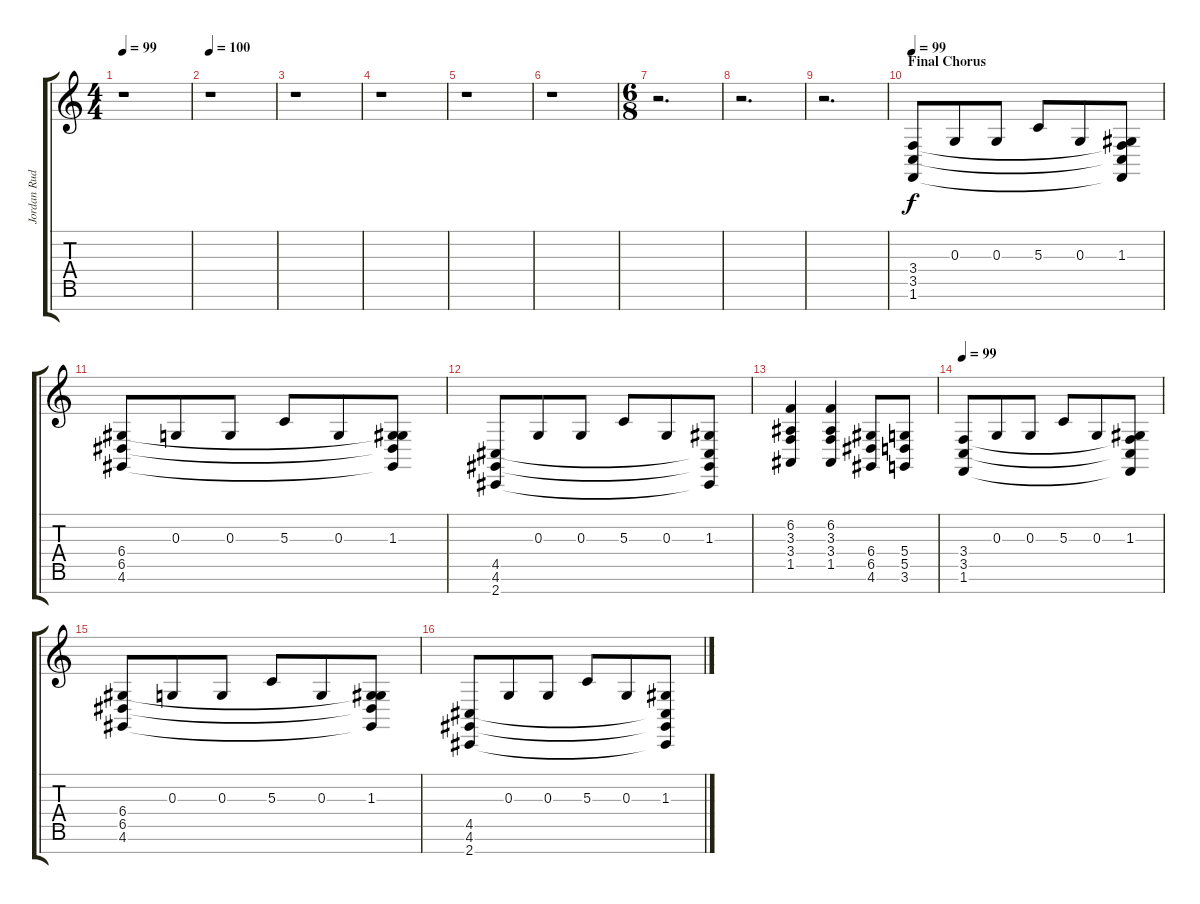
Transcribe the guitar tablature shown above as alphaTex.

\track ("Jordan Rudess" "Jordan Rud") {instrument brightacousticpiano}
\staff {score tabs}
\tuning (E4 B3 G3 D3 A2 E2 B1) {hide}
\ts (4 4)
\tempo 99
\clef g2
\ks c
r.1{dy f} |
\tempo 100
r.1 |
r.1 |
r.1 |
r.1 |
r.1 |
\ts (6 8)
r.2{d} |
r.2{d} |
r.2{d} |
\section ("" "Final Chorus")
\tempo 99
(3.4 3.5 1.6).8 0.3.8 0.3.8 5.3.8 0.3.8 (1.3 3.4{t} 3.5{t} 1.6{t}).8 |
(6.4 6.5 4.6).8 0.3.8 0.3.8 5.3.8 0.3.8 (1.3 6.4{t} 6.5{t} 4.6{t}).8 |
(4.5 4.6 2.7).8 0.3.8 0.3.8 5.3.8 0.3.8 (1.3 4.5{t} 4.6{t} 2.7{t}).8 |
(6.2 3.3 3.4 1.5).4 (6.2 3.3 3.4 1.5).4 (6.4 6.5 4.6).8 (5.4 5.5 3.6).8 |
\tempo 99
(3.4 3.5 1.6).8 0.3.8 0.3.8 5.3.8 0.3.8 (1.3 3.4{t} 3.5{t} 1.6{t}).8 |
(6.4 6.5 4.6).8 0.3.8 0.3.8 5.3.8 0.3.8 (1.3 6.4{t} 6.5{t} 4.6{t}).8 |
(4.5 4.6 2.7).8 0.3.8 0.3.8 5.3.8 0.3.8 (1.3 4.5{t} 4.6{t} 2.7{t}).8
